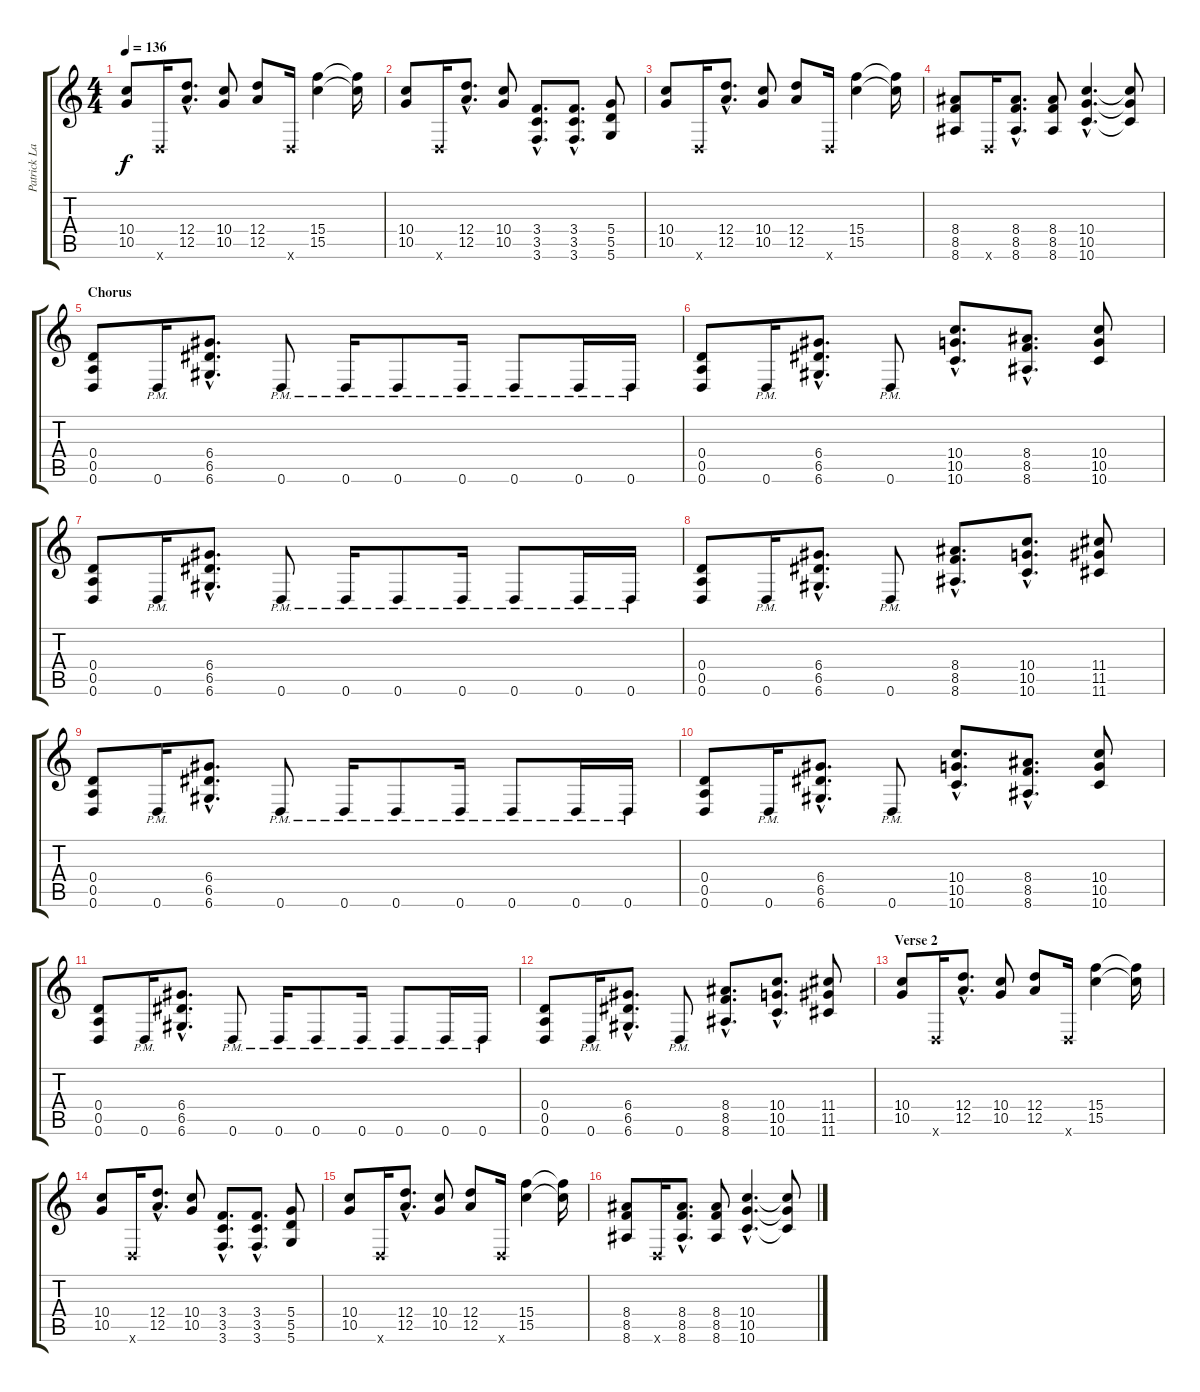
\track ("Patrick Lachman" "Patrick La") {instrument distortionguitar}
\staff {score tabs}
\tuning (E4 B3 G3 D3 A2 D2) {hide}
\ts (4 4)
\tempo 136
\clef g2
\ks c
(10.4 10.5).8{dy f} 0.6{x}.16 (12.4{hac} 12.5{hac}).8{d} (10.4 10.5).8 (12.4 12.5).8 0.6{x}.16 (15.4 15.5).4 (15.4{t} 15.5{t}).16 |
(10.4 10.5).8 0.6{x}.16 (12.4{hac} 12.5{hac}).8{d} (10.4 10.5).8 (3.4{hac} 3.5{hac} 3.6{hac}).8{d} (3.4{hac} 3.5{hac} 3.6{hac}).8{d} (5.4 5.5 5.6).8 |
(10.4 10.5).8 0.6{x}.16 (12.4{hac} 12.5{hac}).8{d} (10.4 10.5).8 (12.4 12.5).8 0.6{x}.16 (15.4 15.5).4 (15.4{t} 15.5{t}).16 |
(8.4 8.5 8.6).8 0.6{x}.16 (8.4{hac} 8.5{hac} 8.6{hac}).8{d} (8.4 8.5 8.6).8 (10.4{hac} 10.5{hac} 10.6{hac}).4{d} (10.4{t} 10.5{t} 10.6{t}).8 |
\section ("" "Chorus")
(0.4 0.5 0.6).8 0.6{pm}.16 (6.4{hac} 6.5{hac} 6.6{hac}).8{d} 0.6{pm}.8 0.6{pm}.16 0.6{pm}.8 0.6{pm}.16 0.6{pm}.8 0.6{pm}.16 0.6{pm}.16 |
(0.4 0.5 0.6).8 0.6{pm}.16 (6.4{hac} 6.5{hac} 6.6{hac}).8{d} 0.6{pm}.8 (10.4{hac} 10.5{hac} 10.6{hac}).8{d} (8.4{hac} 8.5{hac} 8.6{hac}).8{d} (10.4 10.5 10.6).8 |
(0.4 0.5 0.6).8 0.6{pm}.16 (6.4{hac} 6.5{hac} 6.6{hac}).8{d} 0.6{pm}.8 0.6{pm}.16 0.6{pm}.8 0.6{pm}.16 0.6{pm}.8 0.6{pm}.16 0.6{pm}.16 |
(0.4 0.5 0.6).8 0.6{pm}.16 (6.4{hac} 6.5{hac} 6.6{hac}).8{d} 0.6{pm}.8 (8.4{hac} 8.5{hac} 8.6{hac}).8{d} (10.4{hac} 10.5{hac} 10.6{hac}).8{d} (11.4 11.5 11.6).8 |
(0.4 0.5 0.6).8 0.6{pm}.16 (6.4{hac} 6.5{hac} 6.6{hac}).8{d} 0.6{pm}.8 0.6{pm}.16 0.6{pm}.8 0.6{pm}.16 0.6{pm}.8 0.6{pm}.16 0.6{pm}.16 |
(0.4 0.5 0.6).8 0.6{pm}.16 (6.4{hac} 6.5{hac} 6.6{hac}).8{d} 0.6{pm}.8 (10.4{hac} 10.5{hac} 10.6{hac}).8{d} (8.4{hac} 8.5{hac} 8.6{hac}).8{d} (10.4 10.5 10.6).8 |
(0.4 0.5 0.6).8 0.6{pm}.16 (6.4{hac} 6.5{hac} 6.6{hac}).8{d} 0.6{pm}.8 0.6{pm}.16 0.6{pm}.8 0.6{pm}.16 0.6{pm}.8 0.6{pm}.16 0.6{pm}.16 |
(0.4 0.5 0.6).8 0.6{pm}.16 (6.4{hac} 6.5{hac} 6.6{hac}).8{d} 0.6{pm}.8 (8.4{hac} 8.5{hac} 8.6{hac}).8{d} (10.4{hac} 10.5{hac} 10.6{hac}).8{d} (11.4 11.5 11.6).8 |
\section ("" "Verse 2")
(10.4 10.5).8 0.6{x}.16 (12.4{hac} 12.5{hac}).8{d} (10.4 10.5).8 (12.4 12.5).8 0.6{x}.16 (15.4 15.5).4 (15.4{t} 15.5{t}).16 |
(10.4 10.5).8 0.6{x}.16 (12.4{hac} 12.5{hac}).8{d} (10.4 10.5).8 (3.4{hac} 3.5{hac} 3.6{hac}).8{d} (3.4{hac} 3.5{hac} 3.6{hac}).8{d} (5.4 5.5 5.6).8 |
(10.4 10.5).8 0.6{x}.16 (12.4{hac} 12.5{hac}).8{d} (10.4 10.5).8 (12.4 12.5).8 0.6{x}.16 (15.4 15.5).4 (15.4{t} 15.5{t}).16 |
(8.4 8.5 8.6).8 0.6{x}.16 (8.4{hac} 8.5{hac} 8.6{hac}).8{d} (8.4 8.5 8.6).8 (10.4{hac} 10.5{hac} 10.6{hac}).4{d} (10.4{t} 10.5{t} 10.6{t}).8
